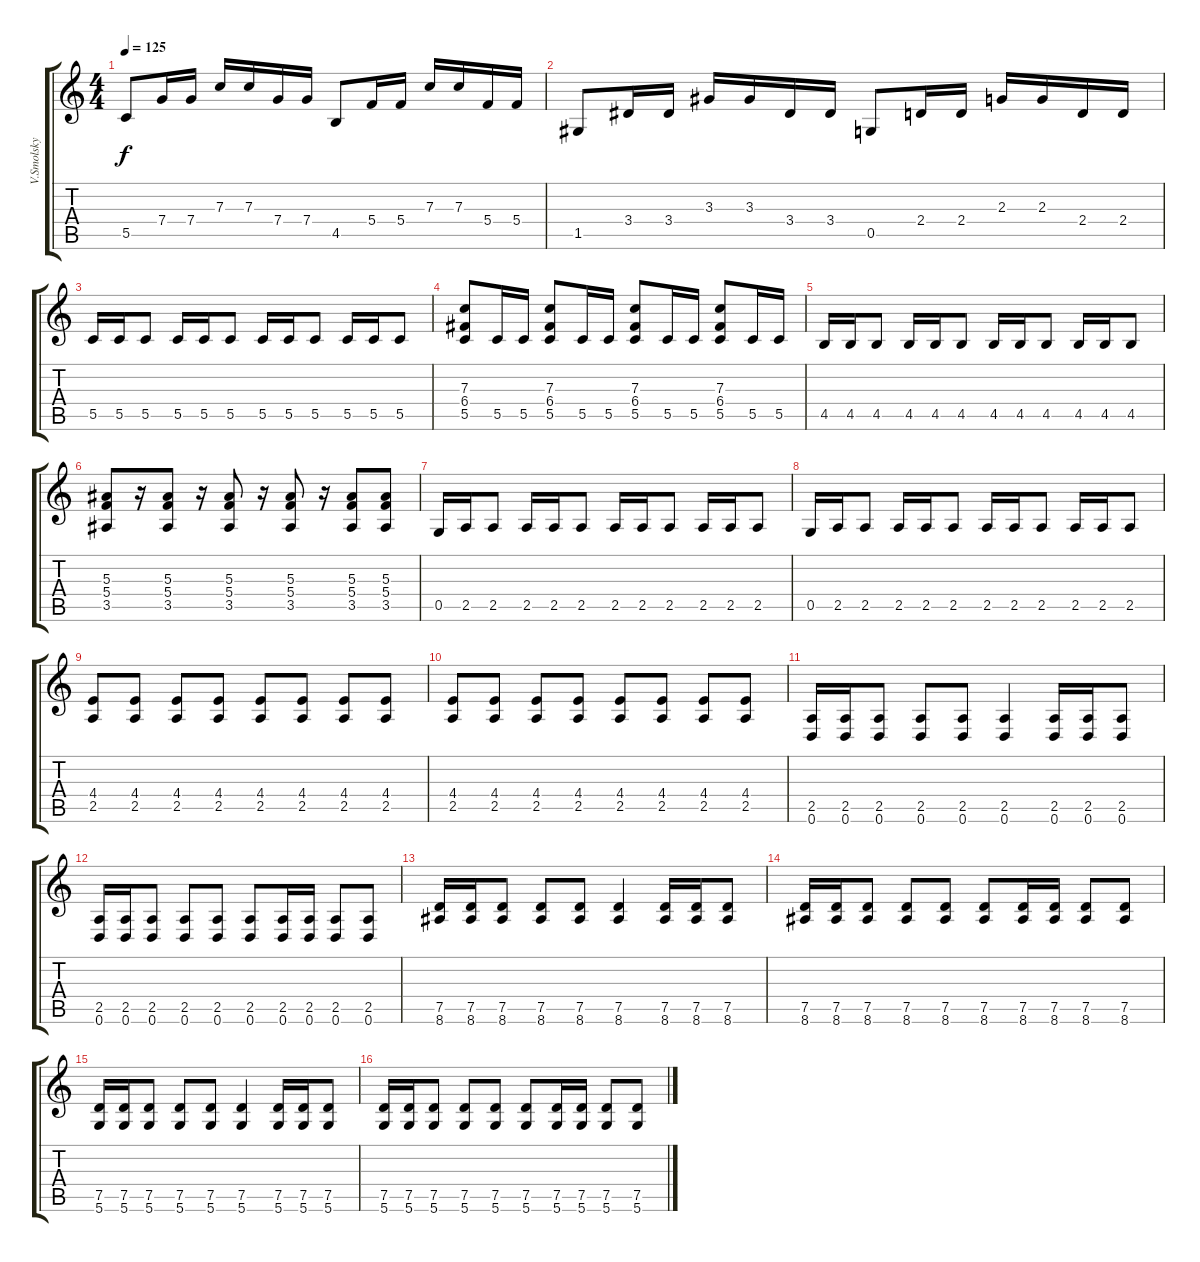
\track ("V.Smolsky" "V.Smolsky") {instrument overdrivenguitar}
\staff {score tabs}
\tuning (D4 A3 F3 C3 G2 D2) {hide}
\ts (4 4)
\tempo 125
\clef g2
\ks c
5.5.8{dy f} 7.4.16 7.4.16 7.3.16 7.3.16 7.4.16 7.4.16 4.5.8 5.4.16 5.4.16 7.3.16 7.3.16 5.4.16 5.4.16 |
1.5.8 3.4.16 3.4.16 3.3.16 3.3.16 3.4.16 3.4.16 0.5.8 2.4.16 2.4.16 2.3.16 2.3.16 2.4.16 2.4.16 |
5.5.16 5.5.16 5.5.8 5.5.16 5.5.16 5.5.8 5.5.16 5.5.16 5.5.8 5.5.16 5.5.16 5.5.8 |
(7.3 6.4 5.5).8 5.5.16 5.5.16 (7.3 6.4 5.5).8 5.5.16 5.5.16 (7.3 6.4 5.5).8 5.5.16 5.5.16 (7.3 6.4 5.5).8 5.5.16 5.5.16 |
4.5.16 4.5.16 4.5.8 4.5.16 4.5.16 4.5.8 4.5.16 4.5.16 4.5.8 4.5.16 4.5.16 4.5.8 |
(5.3 5.4 3.5).8 r.16 (5.3 5.4 3.5).8 r.16 (5.3 5.4 3.5).8 r.16 (5.3 5.4 3.5).8 r.16 (5.3 5.4 3.5).8 (5.3 5.4 3.5).8 |
0.5.16 2.5.16 2.5.8 2.5.16 2.5.16 2.5.8 2.5.16 2.5.16 2.5.8 2.5.16 2.5.16 2.5.8 |
0.5.16 2.5.16 2.5.8 2.5.16 2.5.16 2.5.8 2.5.16 2.5.16 2.5.8 2.5.16 2.5.16 2.5.8 |
(4.4 2.5).8{volume 0} (4.4 2.5).8{volume 13} (4.4 2.5).8 (4.4 2.5).8 (4.4 2.5).8 (4.4 2.5).8 (4.4 2.5).8 (4.4 2.5).8 |
(4.4 2.5).8 (4.4 2.5).8 (4.4 2.5).8 (4.4 2.5).8 (4.4 2.5).8 (4.4 2.5).8 (4.4 2.5).8 (4.4 2.5).8 |
(2.5 0.6).16 (2.5 0.6).16 (2.5 0.6).8 (2.5 0.6).8 (2.5 0.6).8 (2.5 0.6).4 (2.5 0.6).16 (2.5 0.6).16 (2.5 0.6).8 |
(2.5 0.6).16 (2.5 0.6).16 (2.5 0.6).8 (2.5 0.6).8 (2.5 0.6).8 (2.5 0.6).8 (2.5 0.6).16 (2.5 0.6).16 (2.5 0.6).8 (2.5 0.6).8 |
(7.5 8.6).16 (7.5 8.6).16 (7.5 8.6).8 (7.5 8.6).8 (7.5 8.6).8 (7.5 8.6).4 (7.5 8.6).16 (7.5 8.6).16 (7.5 8.6).8 |
(7.5 8.6).16 (7.5 8.6).16 (7.5 8.6).8 (7.5 8.6).8 (7.5 8.6).8 (7.5 8.6).8 (7.5 8.6).16 (7.5 8.6).16 (7.5 8.6).8 (7.5 8.6).8 |
(7.5 5.6).16 (7.5 5.6).16 (7.5 5.6).8 (7.5 5.6).8 (7.5 5.6).8 (7.5 5.6).4 (7.5 5.6).16 (7.5 5.6).16 (7.5 5.6).8 |
(7.5 5.6).16 (7.5 5.6).16 (7.5 5.6).8 (7.5 5.6).8 (7.5 5.6).8 (7.5 5.6).8 (7.5 5.6).16 (7.5 5.6).16 (7.5 5.6).8 (7.5 5.6).8
